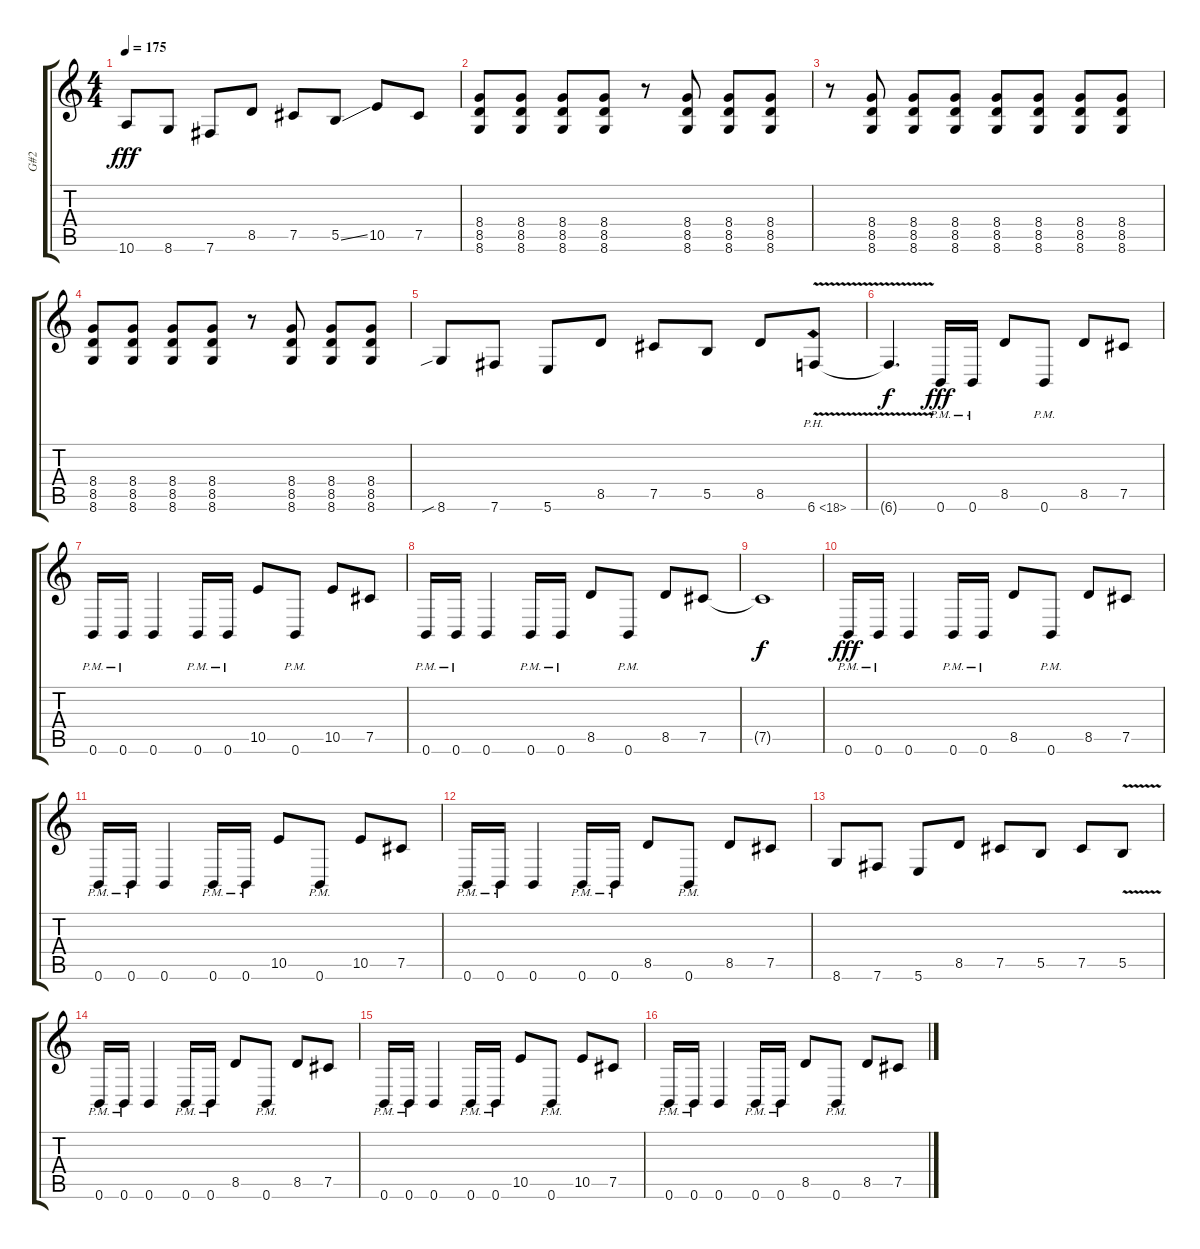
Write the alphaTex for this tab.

\track ("G#2" "G#2") {instrument distortionguitar}
\staff {score tabs}
\tuning (Db4 Ab3 E3 B2 Gb2 B1) {hide}
\ts (4 4)
\tempo 175
\clef g2
\ks c
10.6.8{dy fff} 8.6.8 7.6.8 8.5.8 7.5.8 5.5{ss}.8 10.5.8 7.5.8 |
(8.4 8.5 8.6).8 (8.4 8.5 8.6).8 (8.4 8.5 8.6).8 (8.4 8.5 8.6).8 r.8 (8.4 8.5 8.6).8 (8.4 8.5 8.6).8 (8.4 8.5 8.6).8 |
r.8 (8.4 8.5 8.6).8 (8.4 8.5 8.6).8 (8.4 8.5 8.6).8 (8.4 8.5 8.6).8 (8.4 8.5 8.6).8 (8.4 8.5 8.6).8 (8.4 8.5 8.6).8 |
(8.4 8.5 8.6).8 (8.4 8.5 8.6).8 (8.4 8.5 8.6).8 (8.4 8.5 8.6).8 r.8 (8.4 8.5 8.6).8 (8.4 8.5 8.6).8 (8.4 8.5 8.6).8 |
8.6{sib}.8 7.6.8 5.6.8 8.5.8 7.5.8 5.5.8 8.5.8 6.6{ph 12 v}.8{instrument guitarharmonics} |
6.6{t}.4{d dy f} 0.6{pm}.16{dy fff instrument distortionguitar} 0.6{pm}.16 8.5.8 0.6{pm}.8 8.5.8 7.5.8 |
0.6{pm}.16 0.6{pm}.16 0.6.4 0.6{pm}.16 0.6{pm}.16 10.5.8 0.6{pm}.8 10.5.8 7.5.8 |
0.6{pm}.16 0.6{pm}.16 0.6.4 0.6{pm}.16 0.6{pm}.16 8.5.8 0.6{pm}.8 8.5.8 7.5.8 |
7.5{t}.1{dy f} |
0.6{pm}.16{dy fff} 0.6{pm}.16 0.6.4 0.6{pm}.16 0.6{pm}.16 8.5.8 0.6{pm}.8 8.5.8 7.5.8 |
0.6{pm}.16 0.6{pm}.16 0.6.4 0.6{pm}.16 0.6{pm}.16 10.5.8 0.6{pm}.8 10.5.8 7.5.8 |
0.6{pm}.16 0.6{pm}.16 0.6.4 0.6{pm}.16 0.6{pm}.16 8.5.8 0.6{pm}.8 8.5.8 7.5.8 |
8.6.8 7.6.8 5.6.8 8.5.8 7.5.8 5.5.8 7.5.8 5.5{v}.8 |
0.6{pm}.16 0.6{pm}.16 0.6.4 0.6{pm}.16 0.6{pm}.16 8.5.8 0.6{pm}.8 8.5.8 7.5.8 |
0.6{pm}.16 0.6{pm}.16 0.6.4 0.6{pm}.16 0.6{pm}.16 10.5.8 0.6{pm}.8 10.5.8 7.5.8 |
0.6{pm}.16 0.6{pm}.16 0.6.4 0.6{pm}.16 0.6{pm}.16 8.5.8 0.6{pm}.8 8.5.8 7.5.8
